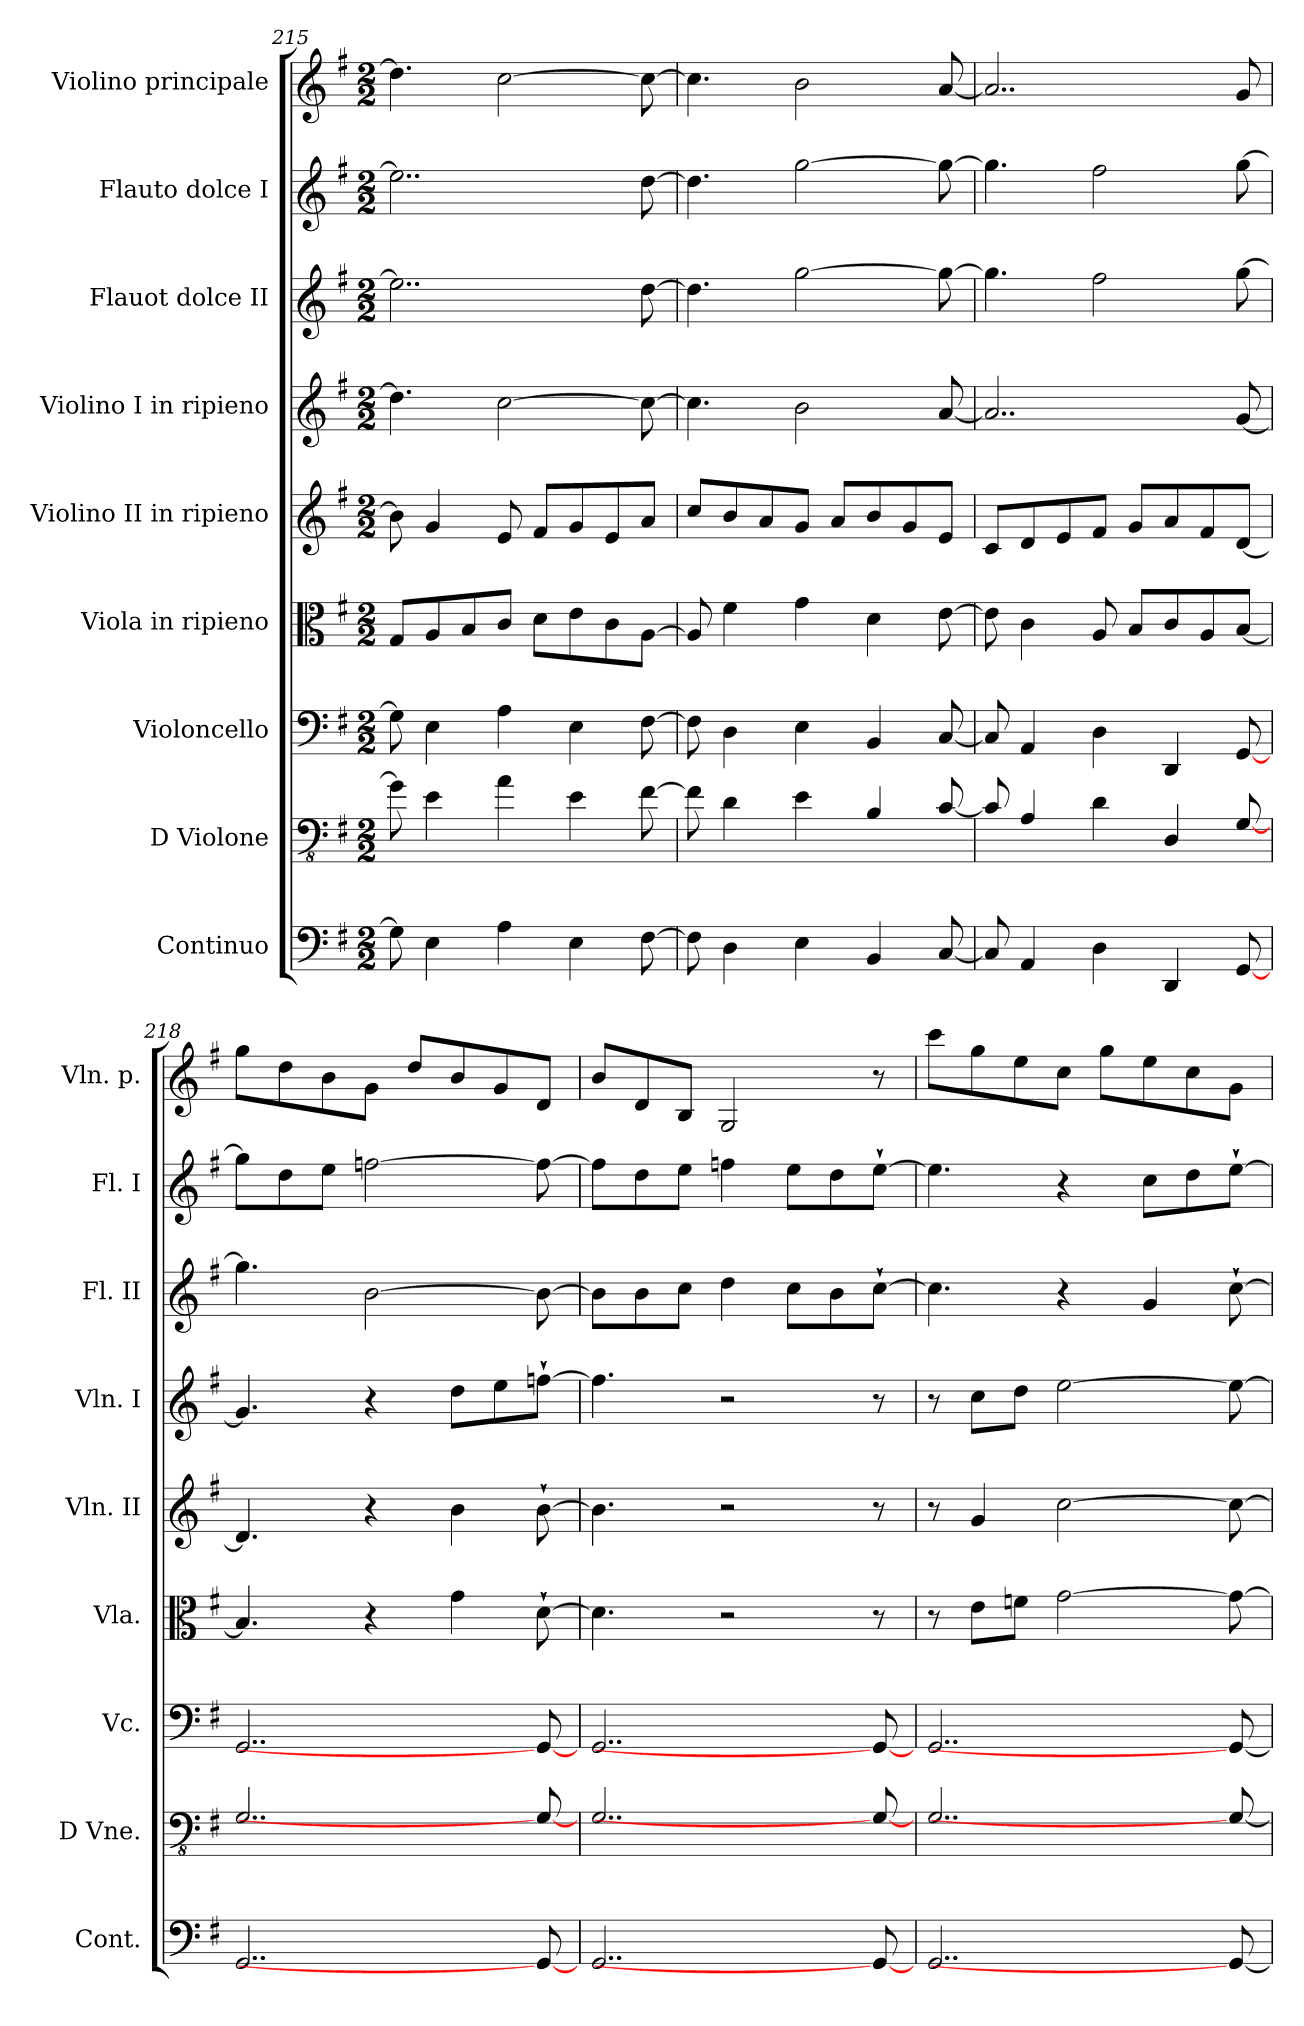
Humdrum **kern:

**kern	**kern	**kern	**kern	**kern	**kern	**kern	**kern	**kern
*part9	*part8	*part7	*part6	*part5	*part4	*part3	*part2	*part1
*staff9	*staff8	*staff7	*staff6	*staff5	*staff4	*staff3	*staff2	*staff1
*I"Continuo	*I"D Violone	*I"Violoncello	*I"Viola in ripieno	*I"Violino II in ripieno	*I"Violino I in ripieno	*I"Flauot dolce II	*I"Flauto dolce I	*I"Violino principale
*I'Cont.	*I'D Vne.	*I'Vc.	*I'Vla.	*I'Vln. II	*I'Vln. I	*I'Fl. II	*I'Fl. I	*I'Vln. p.
*clefF4	*clefFv4	*clefF4	*clefC3	*clefG2	*clefG2	*clefG2	*clefG2	*clefG2
*	*ITrd7c12	*	*	*	*	*	*	*
*k[f#]	*k[f#]	*k[f#]	*k[f#]	*k[f#]	*k[f#]	*k[f#]	*k[f#]	*k[f#]
*M2/2	*M2/2	*M2/2	*M2/2	*M2/2	*M2/2	*M2/2	*M2/2	*M2/2
=215	=215	=215	=215	=215	=215	=215	=215	=215
8G\]	8GG\]	8G\]	8G/L	8b\]	4.dd\]	2..ee\]	2..ee\]	4.dd\]
4E\	4EE\	4E\	8A/	4g/	.	.	.	.
.	.	.	8B/	.	.	.	.	.
4A\	4AA\	4A\	8c/J	8e/	[2cc\	.	.	[2cc\
.	.	.	8d\L	8f#/L	.	.	.	.
4E\	4EE\	4E\	8e\	8g/	.	.	.	.
.	.	.	8c\	8e/	.	.	.	.
[8F#\	[8FF#\	[8F#\	[8A\J	8a/J	8cc\_	[8dd\	[8dd\	8cc\_
=216	=216	=216	=216	=216	=216	=216	=216	=216
8F#\]	8FF#\]	8F#\]	8A/]	8cc/L	4.cc\]	4.dd\]	4.dd\]	4.cc\]
4D\	4DD\	4D\	4f#\	8b/	.	.	.	.
.	.	.	.	8a/	.	.	.	.
4E\	4EE\	4E\	4g\	8g/J	2b\	[2gg\	[2gg\	2b\
.	.	.	.	8a/L	.	.	.	.
4BB/	4BBB/	4BB/	4d\	8b/	.	.	.	.
.	.	.	.	8g/	.	.	.	.
[8C/	[8CC/	[8C/	[8e\	8e/J	[8a/	8gg\_	8gg\_	[8a/
=217	=217	=217	=217	=217	=217	=217	=217	=217
8C/]	8CC/]	8C/]	8e\]	8c/L	2..a/]	4.gg\]	4.gg\]	2..a/]
4AA/	4AAA/	4AA/	4c\	8d/	.	.	.	.
.	.	.	.	8e/	.	.	.	.
4D\	4DD\	4D\	8A/	8f#/J	.	2ff#\	2ff#\	.
.	.	.	8B/L	8g/L	.	.	.	.
4DD/	4DDD/	4DD/	8c/	8a/	.	.	.	.
.	.	.	8A/	8f#/	.	.	.	.
[8GG/	[8GGG/	[8GG/	[8B/J	[8d/J	[8g/	[8gg\	[8gg\	8g/
!!LO:PB:g=z
=218	=218	=218	=218	=218	=218	=218	=218	=218
2..GG/	2..GGG/	2..GG/	4.B/]	4.d/]	4.g/]	4.gg\]	8gg\L]	8gg\L
.	.	.	.	.	.	.	8dd\	8dd\
.	.	.	.	.	.	.	8ee\J	8b\
.	.	.	4r	4r	4r	[2b\	[2ffn\	8g\J
.	.	.	.	.	.	.	.	8dd/L
.	.	.	4g\	4b\	8dd\L	.	.	8b/
.	.	.	.	.	8ee\	.	.	8g/
8GG/_	8GGG/_	8GG/_	[8d`\	[8b`\	[8ffn`\J	8b\_	8ff\_	8d/J
=219	=219	=219	=219	=219	=219	=219	=219	=219
2..GG/	2..GGG/	2..GG/	4.d\]	4.b\]	4.ff\]	8b\L]	8ff\L]	8b/L
.	.	.	.	.	.	8b\	8dd\	8d/
.	.	.	.	.	.	8cc\J	8ee\J	8B/J
.	.	.	2r	2r	2r	4dd\	4ffn\	2G/
.	.	.	.	.	.	8cc\L	8ee\L	.
.	.	.	.	.	.	8b\	8dd\	.
8GG/_	8GGG/_	8GG/_	8r	8r	8r	[8cc`\J	[8ee`\J	8r
=220	=220	=220	=220	=220	=220	=220	=220	=220
2..GG/	2..GGG/	2..GG/	8r	8r	8r	4.cc\]	4.ee\]	8ccc\L
.	.	.	8e\L	4g/	8cc\L	.	.	8gg\
.	.	.	8fn\J	.	8dd\J	.	.	8ee\
.	.	.	[2g\	[2cc\	[2ee\	4r	4r	8cc\J
.	.	.	.	.	.	.	.	8gg\L
.	.	.	.	.	.	4g/	8cc\L	8ee\
.	.	.	.	.	.	.	8dd\	8cc\
8GG/_	8GGG/_	8GG/_	8g\_	8cc\_	8ee\_	[8cc`\	[8ee`\J	8g\J
=	=	=	=	=	=	=	=	=
*-	*-	*-	*-	*-	*-	*-	*-	*-
